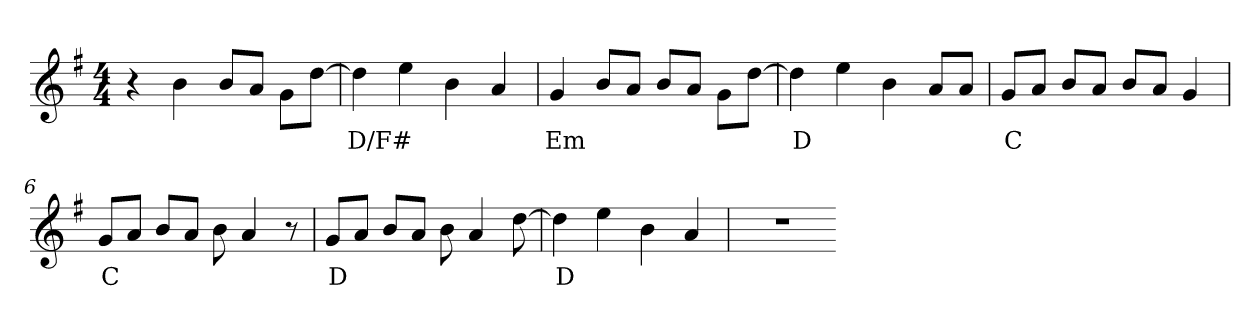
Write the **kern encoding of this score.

**kern	**text
*part1	*part1
*staff1	*staff1
*clefG2	*
*k[f#]	*
*M4/4	*
=1	=1
4r	.
4b	.
8b/L	.
8a/J	.
8g\L	.
[8dd\J	.
=2	=2
4dd]	D/F#
4ee	.
4b	.
4a	.
=3	=3
4g	Em
8b/L	.
8a/J	.
8b/L	.
8a/J	.
8g\L	.
[8dd\J	.
=4	=4
4dd]	D
4ee	.
4b	.
8a/L	.
8a/J	.
=5	=5
8g/L	C
8a/J	.
8b/L	.
8a/J	.
8b/L	.
8a/J	.
4g	.
=6	=6
8g/L	C
8a/J	.
8b/L	.
8a/J	.
8b	.
4a	.
8r	.
=7	=7
8g/L	D
8a/J	.
8b/L	.
8a/J	.
8b	.
4a	.
[8dd	.
=8	=8
4dd]	D
4ee	.
4b	.
4a	.
=9	=9
1r	.
=-	=-
*-	*-
